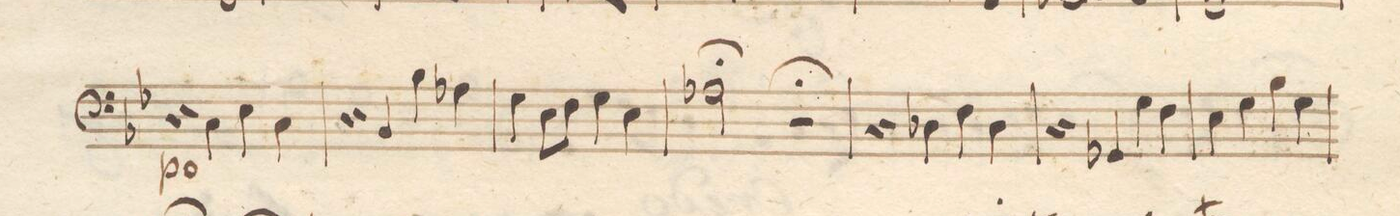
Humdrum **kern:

**kern	**dynam
*I"Basso e Violoncello	*
*clefF4	*
*k[b-e-]	*
*met(c)	*
*M4/4	*
4r	p
4C\	.
4E-\	.
4C\	.
=102	=102
4r	.
4BB-/	.
4B-\	.
4A-X\	.
=103	=103
4G\	.
8E-\L	.
8F\J	.
4G\	.
4E-\	.
=104	=104
2A-X;\	.
2r;	.
=105	=105
4r	.
4D-X\	.
4F\	.
4D-\	.
=106	=106
4r	.
4GG-X/	.
4G\	.
4F\	.
=107	=107
4E-\	.
4G\	.
4B-\	.
4G\	.
=108	=108
*-	*-
